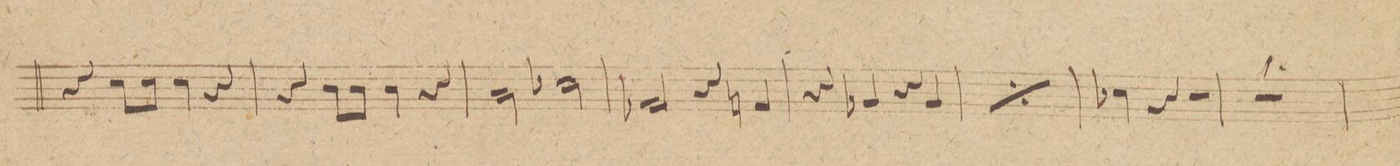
**kern	**dynam
*I"Baſso.	*
*clefF4	*
*k[]	*
*met(c|)	*
*M2/2	*
4r	.
8E\L	.
8E\J	.
4E\	.
4r	.
=80	=80
4r	.
8D\L	.
8D\J	.
4D\	.
4r	.
=81	=81
2C\	.
2E-X\	.
=82	=82
2AA-X/	.
4r	.
4AAn/	.
=83	=83
4r	.
4BB-X/	.
4r	.
4BB-/	.
=84	=84
*rep	*
4r	.
4BB-X/	.
4r	.
4BB-/	.
*Xrep	*
=85	=85
4E-X\	.
4r	.
2r	.
=86	=86
1r	.
=87	=87
*-	*-
